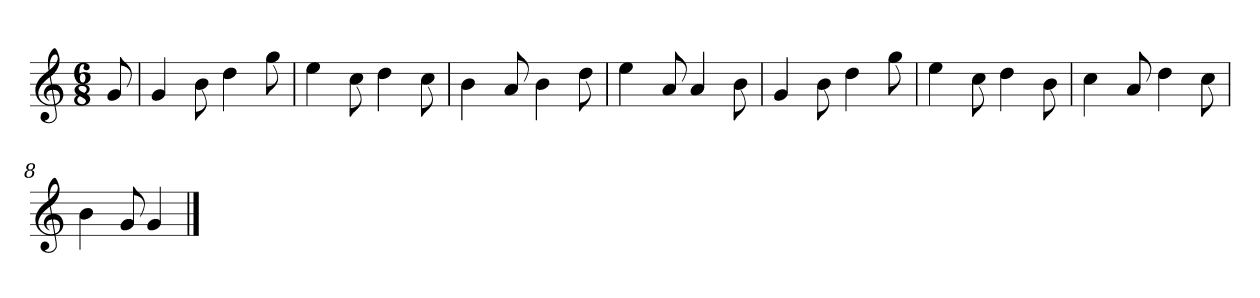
**kern
*part1
*staff1
*M6/8
=
8g
=1
4g
8b
4dd
8gg
=2
4ee
8cc
4dd
8cc
=3
4b
8a
4b
8dd
=4
4ee
8a
4a
8b
=5
4g
8b
4dd
8gg
=6
4ee
8cc
4dd
8b
=7
4cc
8a
4dd
8cc
=8
4b
8g
4g
==
*-
